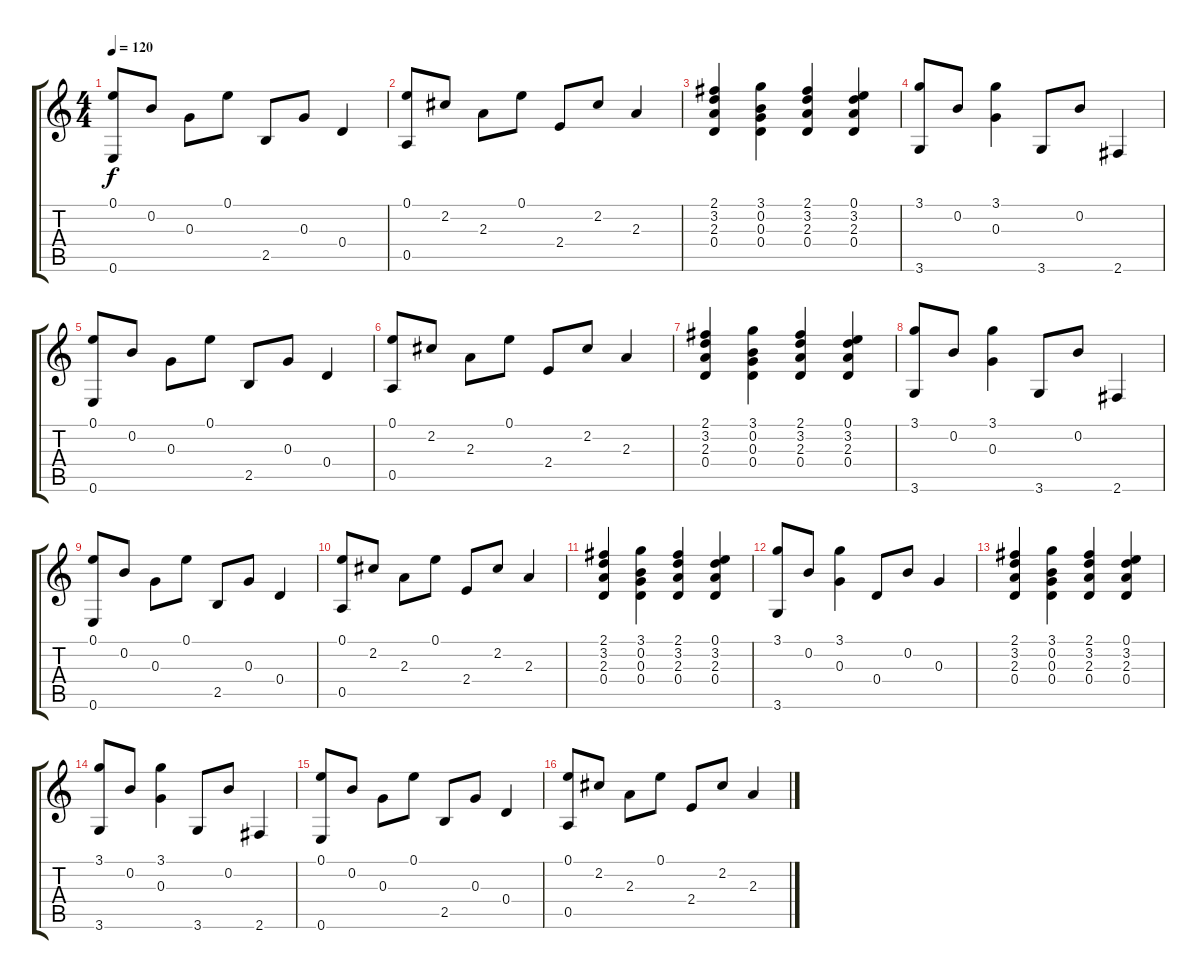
\track "" {instrument acousticguitarnylon}
\staff {score tabs}
\tuning (E4 B3 G3 D3 A2 E2) {hide}
\ts (4 4)
\tempo 120
\clef g2
\ks c
(0.1 0.6).8{dy f} 0.2.8 0.3.8 0.1.8 2.5.8 0.3.8 0.4.4 |
(0.1 0.5).8 2.2.8 2.3.8 0.1.8 2.4.8 2.2.8 2.3.4 |
(2.1 3.2 2.3 0.4).4 (3.1 0.2 0.3 0.4).4 (2.1 3.2 2.3 0.4).4 (0.1 3.2 2.3 0.4).4 |
(3.1 3.6).8 0.2.8 (3.1 0.3).4 3.6.8 0.2.8 2.6.4 |
(0.1 0.6).8 0.2.8 0.3.8 0.1.8 2.5.8 0.3.8 0.4.4 |
(0.1 0.5).8 2.2.8 2.3.8 0.1.8 2.4.8 2.2.8 2.3.4 |
(2.1 3.2 2.3 0.4).4 (3.1 0.2 0.3 0.4).4 (2.1 3.2 2.3 0.4).4 (0.1 3.2 2.3 0.4).4 |
(3.1 3.6).8 0.2.8 (3.1 0.3).4 3.6.8 0.2.8 2.6.4 |
(0.1 0.6).8 0.2.8 0.3.8 0.1.8 2.5.8 0.3.8 0.4.4 |
(0.1 0.5).8 2.2.8 2.3.8 0.1.8 2.4.8 2.2.8 2.3.4 |
(2.1 3.2 2.3 0.4).4 (3.1 0.2 0.3 0.4).4 (2.1 3.2 2.3 0.4).4 (0.1 3.2 2.3 0.4).4 |
(3.1 3.6).8 0.2.8 (3.1 0.3).4 0.4.8 0.2.8 0.3.4 |
(2.1 3.2 2.3 0.4).4 (3.1 0.2 0.3 0.4).4 (2.1 3.2 2.3 0.4).4 (0.1 3.2 2.3 0.4).4 |
(3.1 3.6).8 0.2.8 (3.1 0.3).4 3.6.8 0.2.8 2.6.4 |
(0.1 0.6).8 0.2.8 0.3.8 0.1.8 2.5.8 0.3.8 0.4.4 |
(0.1 0.5).8 2.2.8 2.3.8 0.1.8 2.4.8 2.2.8 2.3.4
